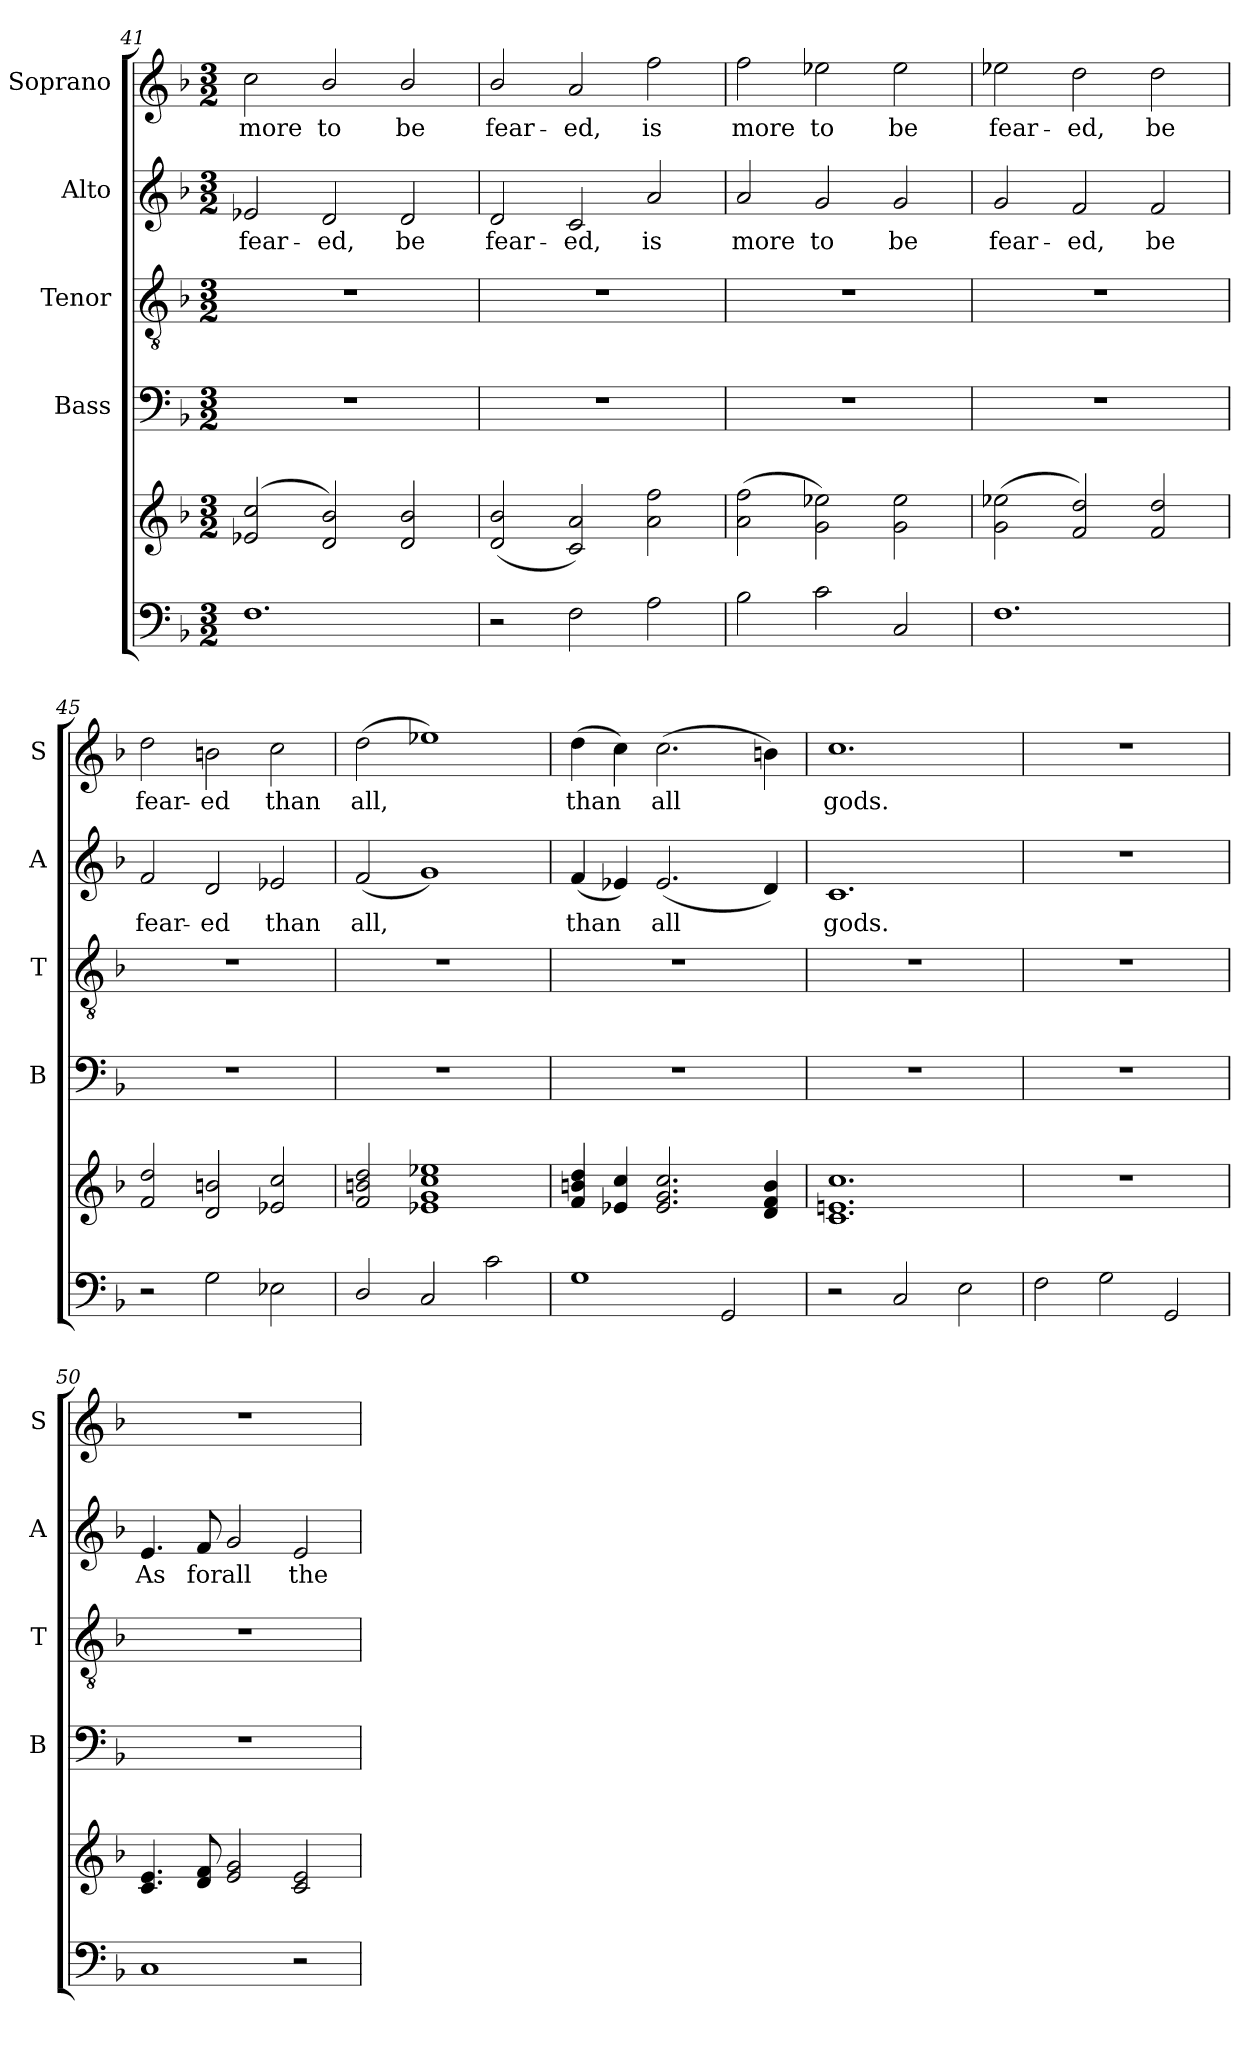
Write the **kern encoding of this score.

**kern	**kern	**kern	**kern	**kern	**text	**kern	**text
*part6	*part5	*part4	*part3	*part2	*part2	*part1	*part1
*staff6	*staff5	*staff4	*staff3	*staff2	*staff2	*staff1	*staff1
*	*	*I"Bass	*I"Tenor	*I"Alto	*	*I"Soprano	*
*	*	*I'B	*I'T	*I'A	*	*I'S	*
*clefF4	*clefG2	*clefF4	*clefGv2	*clefG2	*	*clefG2	*
*k[b-]	*k[b-]	*k[b-]	*k[b-]	*k[b-]	*	*k[b-]	*
*F:	*F:	*F:	*F:	*F:	*	*F:	*
*M3/2	*M3/2	*M3/2	*M3/2	*M3/2	*	*M3/2	*
=41	=41	=41	=41	=41	=41	=41	=41
*	*^	*	*	*	*	*	*
!	!	!	!	!	!	!LO:LY:b	!	!LO:LY:b
1.F	(<2e-X/ 2cc/	1.ryy	1.r	1.r	2e-X/	fear-	2cc\	more
!	!	!	!	!	!	!LO:LY:b	!	!LO:LY:b
.	2d/ 2b-/)	.	.	.	2d/	-ed,	2b-/	to
!	!	!	!	!	!	!LO:LY:b	!	!LO:LY:b
.	2d/ 2b-/	.	.	.	2d/	be	2b-/	be
=42	=42	=42	=42	=42	=42	=42	=42	=42
!	!	!	!	!	!	!LO:LY:b	!	!LO:LY:b
2r	(<2d/ 2b-/	1ryy	1.r	1.r	2d/	fear-	2b-/	fear-
!	!	!	!	!	!	!LO:LY:b	!	!LO:LY:b
2F\	2c/ 2a/)	.	.	.	2c/	-ed,	2a/	-ed,
!	!	!	!	!	!	!LO:LY:b	!	!LO:LY:b
2A\	2a\ 2ff\	2ryy	.	.	2a/	is	2ff\	is
=43	=43	=43	=43	=43	=43	=43	=43	=43
!	!	!	!	!	!	!LO:LY:b	!	!LO:LY:b
2B-\	(>2a\ 2ff\	1ryy	1.r	1.r	2a/	more	2ff\	more
!	!	!	!	!	!	!LO:LY:b	!	!LO:LY:b
2c\	2g\ 2ee-X\)	.	.	.	2g/	to	2ee-X\	to
!	!	!	!	!	!	!LO:LY:b	!	!LO:LY:b
2C/	2g\ 2ee-\	2ryy	.	.	2g/	be	2ee-\	be
=44	=44	=44	=44	=44	=44	=44	=44	=44
!	!	!	!	!	!	!LO:LY:b	!	!LO:LY:b
1.F	(<2g\ 2ee-X\	1ryy	1.r	1.r	2g/	fear-	2ee-X\	fear-
!	!	!	!	!	!	!LO:LY:b	!	!LO:LY:b
.	2f/ 2dd/)	.	.	.	2f/	-ed,	2dd\	-ed,
!	!	!	!	!	!	!LO:LY:b	!	!LO:LY:b
.	2f/ 2dd/	2ryy	.	.	2f/	be	2dd\	be
=45	=45	=45	=45	=45	=45	=45	=45	=45
!	!	!	!	!	!	!LO:LY:b	!	!LO:LY:b
2r	2f/ 2dd/	1ryy	1.r	1.r	2f/	fear-	2dd\	fear-
!	!	!	!	!	!	!LO:LY:b	!	!LO:LY:b
2G\	2d/ 2bn/	.	.	.	2d/	-ed	2bn\	-ed
!	!	!	!	!	!	!LO:LY:b	!	!LO:LY:b
2E-X\	2e-X/ 2cc/	2ryy	.	.	2e-X/	than	2cc\	than
!!LO:LB:g=z
=46	=46	=46	=46	=46	=46	=46	=46	=46
!	!	!	!	!	!	!LO:LY:b	!	!LO:LY:b
*	*v	*v	*	*	*	*	*	*
2D/	2f/ 2bn/ 2dd/	1.r	1.r	(<2f/	all,	(>2dd\	all,
2C/	1e-X 1g 1cc 1ee-X	.	.	1g)	.	1ee-X)	.
2c\	.	.	.	.	.	.	.
=47	=47	=47	=47	=47	=47	=47	=47
!	!	!	!	!	!LO:LY:b	!	!LO:LY:b
1G	4f/ 4bn/ 4dd/	1.r	1.r	(<4f/	than	(>4dd\	than
.	4e-X/ 4cc/	.	.	4e-X/)	.	4cc\)	.
!	!	!	!	!	!LO:LY:b	!	!LO:LY:b
.	2.e-/ 2.g/ 2.cc/	.	.	(<2.e-/	all	(>2.cc\	all
2GG/	.	.	.	.	.	.	.
.	4d/ 4f/ 4b/	.	.	4d/)	.	4bn\)	.
=48	=48	=48	=48	=48	=48	=48	=48
!	!	!	!	!	!LO:LY:b	!	!LO:LY:b
2r	1.c 1.eni 1.cc	1.r	1.r	1.c	gods.	1.cc	gods.
2C/	.	.	.	.	.	.	.
2E\	.	.	.	.	.	.	.
=49	=49	=49	=49	=49	=49	=49	=49
2F\	1.r	1.r	1.r	1.r	.	1.r	.
2G\	.	.	.	.	.	.	.
2GG/	.	.	.	.	.	.	.
=50	=50	=50	=50	=50	=50	=50	=50
!	!	!	!	!	!LO:LY:b	!	!
1C	4.c/ 4.e/	1.r	1.r	4.e/	As	1.r	.
!	!	!	!	!	!LO:LY:b	!	!
.	8d/ 8f/	.	.	8f/	for	.	.
!	!	!	!	!	!LO:LY:b	!	!
.	2e/ 2g/	.	.	2g/	all	.	.
!	!	!	!	!	!LO:LY:b	!	!
2r	2c/ 2e/	.	.	2e/	the	.	.
=	=	=	=	=	=	=	=
*-	*-	*-	*-	*-	*-	*-	*-
